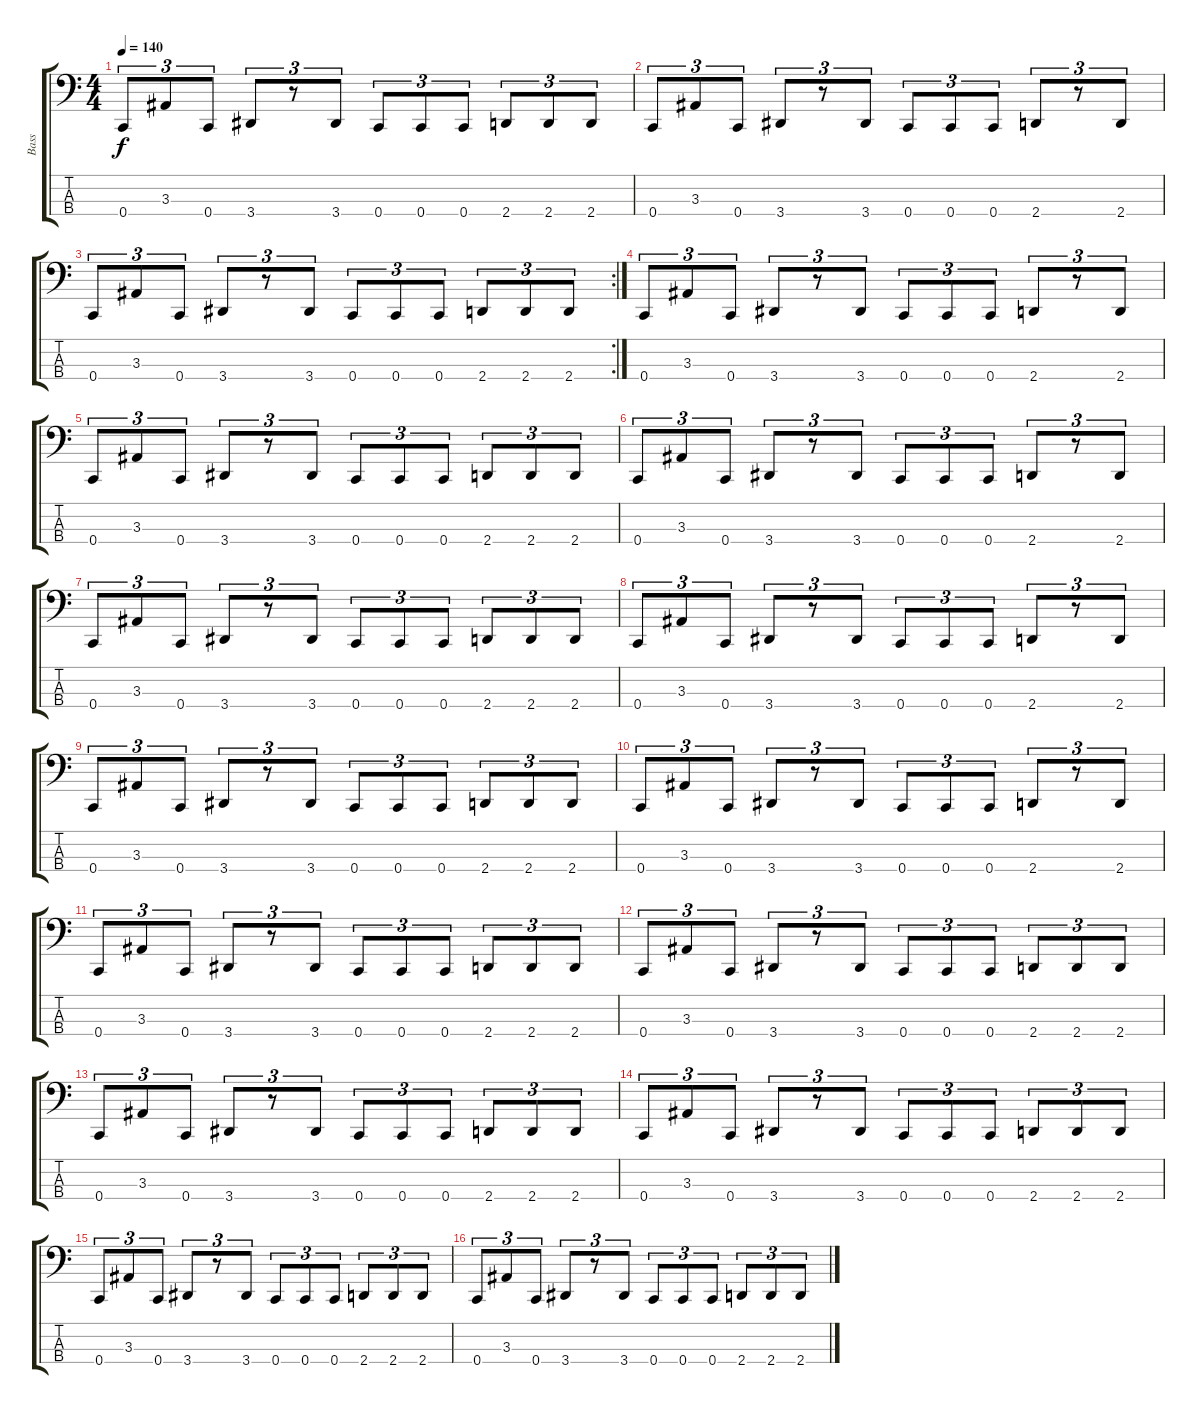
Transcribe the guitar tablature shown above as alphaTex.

\track ("Bass" "Bass") {instrument slapbass1}
\staff {score tabs}
\tuning (F2 C2 G1 C1) {hide}
\ts (4 4)
\tempo 140
\clef f4
\ks c
0.4.8{tu (3 2) dy f} 3.3.8{tu (3 2)} 0.4.8{tu (3 2)} 3.4.8{tu (3 2)} r.8{tu (3 2)} 3.4.8{tu (3 2)} 0.4.8{tu (3 2)} 0.4.8{tu (3 2)} 0.4.8{tu (3 2)} 2.4.8{tu (3 2)} 2.4.8{tu (3 2)} 2.4.8{tu (3 2)} |
0.4.8{tu (3 2)} 3.3.8{tu (3 2)} 0.4.8{tu (3 2)} 3.4.8{tu (3 2)} r.8{tu (3 2)} 3.4.8{tu (3 2)} 0.4.8{tu (3 2)} 0.4.8{tu (3 2)} 0.4.8{tu (3 2)} 2.4.8{tu (3 2)} r.8{tu (3 2)} 2.4.8{tu (3 2)} |
\rc 2
0.4.8{tu (3 2)} 3.3.8{tu (3 2)} 0.4.8{tu (3 2)} 3.4.8{tu (3 2)} r.8{tu (3 2)} 3.4.8{tu (3 2)} 0.4.8{tu (3 2)} 0.4.8{tu (3 2)} 0.4.8{tu (3 2)} 2.4.8{tu (3 2)} 2.4.8{tu (3 2)} 2.4.8{tu (3 2)} |
0.4.8{tu (3 2)} 3.3.8{tu (3 2)} 0.4.8{tu (3 2)} 3.4.8{tu (3 2)} r.8{tu (3 2)} 3.4.8{tu (3 2)} 0.4.8{tu (3 2)} 0.4.8{tu (3 2)} 0.4.8{tu (3 2)} 2.4.8{tu (3 2)} r.8{tu (3 2)} 2.4.8{tu (3 2)} |
0.4.8{tu (3 2)} 3.3.8{tu (3 2)} 0.4.8{tu (3 2)} 3.4.8{tu (3 2)} r.8{tu (3 2)} 3.4.8{tu (3 2)} 0.4.8{tu (3 2)} 0.4.8{tu (3 2)} 0.4.8{tu (3 2)} 2.4.8{tu (3 2)} 2.4.8{tu (3 2)} 2.4.8{tu (3 2)} |
0.4.8{tu (3 2)} 3.3.8{tu (3 2)} 0.4.8{tu (3 2)} 3.4.8{tu (3 2)} r.8{tu (3 2)} 3.4.8{tu (3 2)} 0.4.8{tu (3 2)} 0.4.8{tu (3 2)} 0.4.8{tu (3 2)} 2.4.8{tu (3 2)} r.8{tu (3 2)} 2.4.8{tu (3 2)} |
0.4.8{tu (3 2)} 3.3.8{tu (3 2)} 0.4.8{tu (3 2)} 3.4.8{tu (3 2)} r.8{tu (3 2)} 3.4.8{tu (3 2)} 0.4.8{tu (3 2)} 0.4.8{tu (3 2)} 0.4.8{tu (3 2)} 2.4.8{tu (3 2)} 2.4.8{tu (3 2)} 2.4.8{tu (3 2)} |
0.4.8{tu (3 2)} 3.3.8{tu (3 2)} 0.4.8{tu (3 2)} 3.4.8{tu (3 2)} r.8{tu (3 2)} 3.4.8{tu (3 2)} 0.4.8{tu (3 2)} 0.4.8{tu (3 2)} 0.4.8{tu (3 2)} 2.4.8{tu (3 2)} r.8{tu (3 2)} 2.4.8{tu (3 2)} |
0.4.8{tu (3 2)} 3.3.8{tu (3 2)} 0.4.8{tu (3 2)} 3.4.8{tu (3 2)} r.8{tu (3 2)} 3.4.8{tu (3 2)} 0.4.8{tu (3 2)} 0.4.8{tu (3 2)} 0.4.8{tu (3 2)} 2.4.8{tu (3 2)} 2.4.8{tu (3 2)} 2.4.8{tu (3 2)} |
0.4.8{tu (3 2)} 3.3.8{tu (3 2)} 0.4.8{tu (3 2)} 3.4.8{tu (3 2)} r.8{tu (3 2)} 3.4.8{tu (3 2)} 0.4.8{tu (3 2)} 0.4.8{tu (3 2)} 0.4.8{tu (3 2)} 2.4.8{tu (3 2)} r.8{tu (3 2)} 2.4.8{tu (3 2)} |
0.4.8{tu (3 2)} 3.3.8{tu (3 2)} 0.4.8{tu (3 2)} 3.4.8{tu (3 2)} r.8{tu (3 2)} 3.4.8{tu (3 2)} 0.4.8{tu (3 2)} 0.4.8{tu (3 2)} 0.4.8{tu (3 2)} 2.4.8{tu (3 2)} 2.4.8{tu (3 2)} 2.4.8{tu (3 2)} |
0.4.8{tu (3 2)} 3.3.8{tu (3 2)} 0.4.8{tu (3 2)} 3.4.8{tu (3 2)} r.8{tu (3 2)} 3.4.8{tu (3 2)} 0.4.8{tu (3 2)} 0.4.8{tu (3 2)} 0.4.8{tu (3 2)} 2.4.8{tu (3 2)} 2.4.8{tu (3 2)} 2.4.8{tu (3 2)} |
0.4.8{tu (3 2)} 3.3.8{tu (3 2)} 0.4.8{tu (3 2)} 3.4.8{tu (3 2)} r.8{tu (3 2)} 3.4.8{tu (3 2)} 0.4.8{tu (3 2)} 0.4.8{tu (3 2)} 0.4.8{tu (3 2)} 2.4.8{tu (3 2)} 2.4.8{tu (3 2)} 2.4.8{tu (3 2)} |
0.4.8{tu (3 2)} 3.3.8{tu (3 2)} 0.4.8{tu (3 2)} 3.4.8{tu (3 2)} r.8{tu (3 2)} 3.4.8{tu (3 2)} 0.4.8{tu (3 2)} 0.4.8{tu (3 2)} 0.4.8{tu (3 2)} 2.4.8{tu (3 2)} 2.4.8{tu (3 2)} 2.4.8{tu (3 2)} |
0.4.8{tu (3 2)} 3.3.8{tu (3 2)} 0.4.8{tu (3 2)} 3.4.8{tu (3 2)} r.8{tu (3 2)} 3.4.8{tu (3 2)} 0.4.8{tu (3 2)} 0.4.8{tu (3 2)} 0.4.8{tu (3 2)} 2.4.8{tu (3 2)} 2.4.8{tu (3 2)} 2.4.8{tu (3 2)} |
0.4.8{tu (3 2)} 3.3.8{tu (3 2)} 0.4.8{tu (3 2)} 3.4.8{tu (3 2)} r.8{tu (3 2)} 3.4.8{tu (3 2)} 0.4.8{tu (3 2)} 0.4.8{tu (3 2)} 0.4.8{tu (3 2)} 2.4.8{tu (3 2)} 2.4.8{tu (3 2)} 2.4.8{tu (3 2)}
